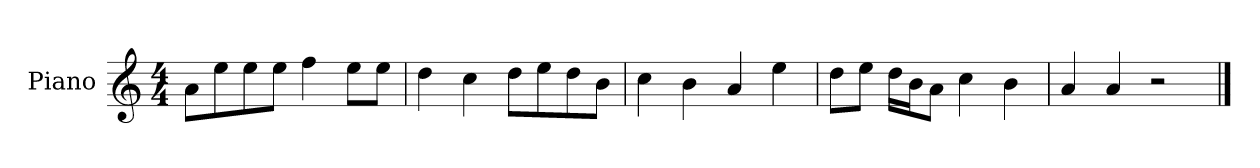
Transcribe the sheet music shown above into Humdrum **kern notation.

**kern
*part1
*staff1
*I"Piano
*I'P-no
*clefG2
*k[]
*M4/4
*MM90
=1
8a\L
8ee\
8ee\
8ee\J
4ff\
8ee\L
8ee\J
=2
4dd\
4cc\
8dd\L
8ee\
8dd\
8b\J
=3
4cc\
4b\
4a/
4ee\
=4
8dd\L
8ee\J
16dd\LL
16b\J
8a\J
4cc\
4b\
=5
4a/
4a/
2r
==
*-
